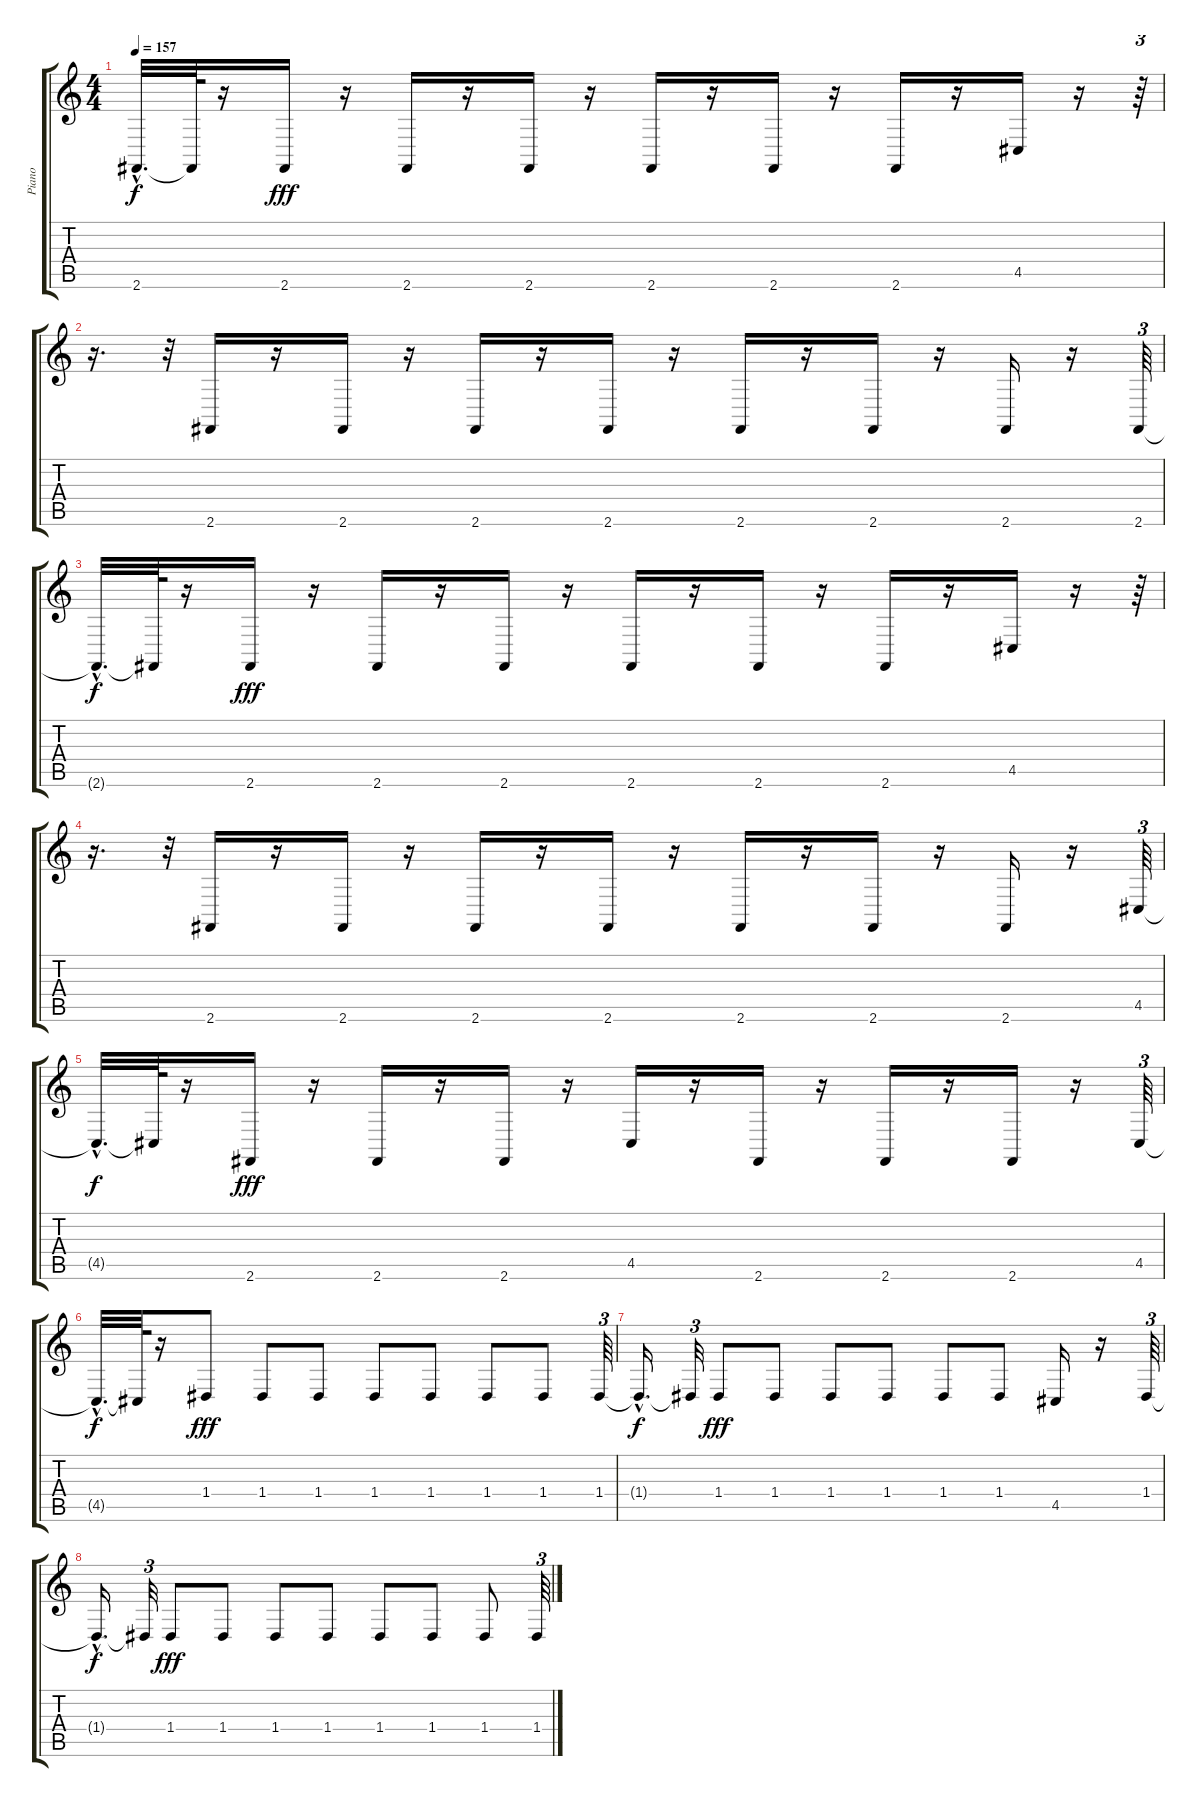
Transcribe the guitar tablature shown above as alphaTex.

\track ("Piano" "Piano") {instrument acousticgrandpiano}
\staff {score tabs}
\tuning (E4 B3 G3 D3 A2 E2) {hide}
\ts (4 4)
\tempo 157
\clef g2
\ks c
2.6{hac t}.32{d dy f} 2.6{t}.64 r.16 2.6.16{dy fff} r.16 2.6.16 r.16 2.6.16 r.16 2.6.16 r.16 2.6.16 r.16 2.6.16 r.16 4.5.16 r.16 r.64{tu (3 2)} |
r.16{d} r.32{tu (3 2)} 2.6.16 r.16 2.6.16 r.16 2.6.16 r.16 2.6.16 r.16 2.6.16 r.16 2.6.16 r.16 2.6.16 r.16 2.6.64{tu (3 2)} |
2.6{hac t}.32{d dy f} 2.6{t}.64 r.16 2.6.16{dy fff} r.16 2.6.16 r.16 2.6.16 r.16 2.6.16 r.16 2.6.16 r.16 2.6.16 r.16 4.5.16 r.16 r.64{tu (3 2)} |
r.16{d} r.32{tu (3 2)} 2.6.16 r.16 2.6.16 r.16 2.6.16 r.16 2.6.16 r.16 2.6.16 r.16 2.6.16 r.16 2.6.16 r.16 4.5.64{tu (3 2)} |
4.5{hac t}.32{d dy f} 4.5{t}.64 r.16 2.6.16{dy fff} r.16 2.6.16 r.16 2.6.16 r.16 4.5.16 r.16 2.6.16 r.16 2.6.16 r.16 2.6.16 r.16 4.5.64{tu (3 2)} |
4.5{hac t}.32{d dy f} 4.5{t}.64 r.16 1.4.8{dy fff} 1.4.8 1.4.8 1.4.8 1.4.8 1.4.8 1.4.8 1.4.64{tu (3 2)} |
1.4{hac t}.16{d dy f} 1.4{t}.32{tu (3 2)} 1.4.8{dy fff} 1.4.8 1.4.8 1.4.8 1.4.8 1.4.8 4.5.16 r.16 1.4.64{tu (3 2)} |
1.4{hac t}.16{d dy f} 1.4{t}.32{tu (3 2)} 1.4.8{dy fff} 1.4.8 1.4.8 1.4.8 1.4.8 1.4.8 1.4.8 1.4.64{tu (3 2)}
